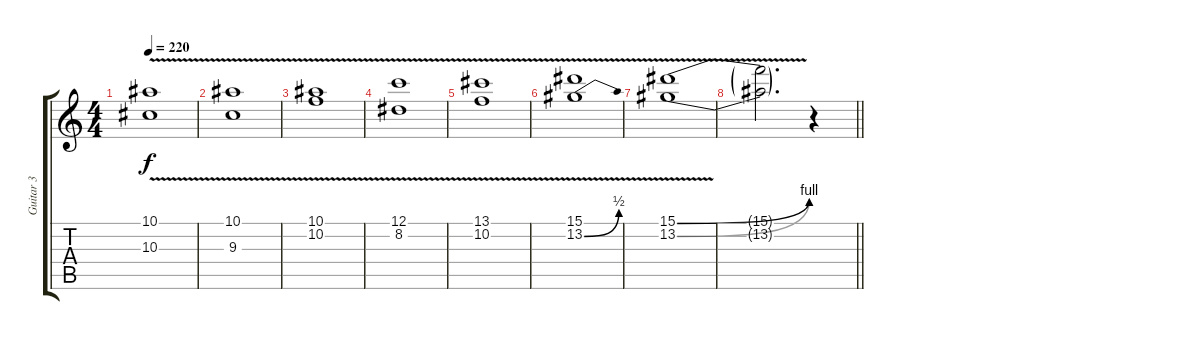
\track ("Guitar 3" "Guitar 3") {instrument distortionguitar}
\staff {score tabs}
\tuning (C4 G3 Eb3 Bb2 F2 C2) {hide}
\ts (4 4)
\tempo 220
\clef g2
\ks c
(10.1 10.3{v}).1{dy f} |
(10.1 9.3{v}).1 |
(10.1 10.2{v}).1 |
(12.1 8.2{v}).1 |
(13.1 10.2{v}).1 |
(15.1 13.2{be (bend 0 0 60 2) v}).1 |
(15.1{be (bend 0 0 60 4) v} 13.2{be (bend 0 0 60 4)}).1 |
\barLineRight lightlight
(15.1{t} 13.2{t}).2{d} r.4
